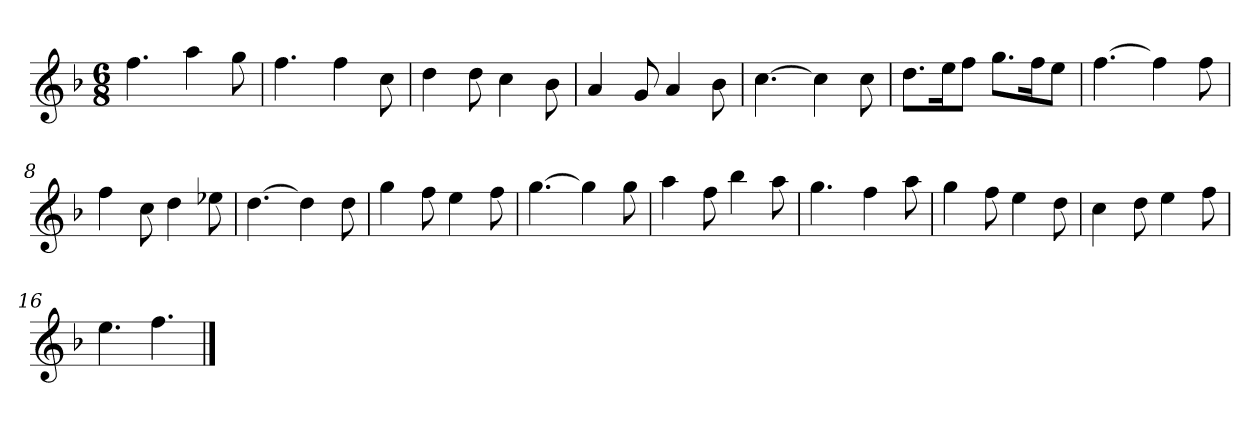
**kern
*part1
*staff1
*k[b-]
*M6/8
*MM120
=1
4.ff
4aa
8gg
=2
4.ff
4ff
8cc
=3
4dd
8dd
4cc
8b-
=4
4a
8g
4a
8b-
=5
[4.cc
4cc]
8cc
=6
8.ddL
16eeK
8ffJ
8.ggL
16ffK
8eeJ
=7
[4.ff
4ff]
8ff
=8
4ff
8cc
4dd
8ee-X
=9
[4.dd
4dd]
8dd
=10
4gg
8ff
4ee
8ff
=11
[4.gg
4gg]
8gg
=12
4aa
8ff
4bb-
8aa
=13
4.gg
4ff
8aa
=14
4gg
8ff
4ee
8dd
=15
4cc
8dd
4ee
8ff
=16
4.ee
4.ff
==
*-
